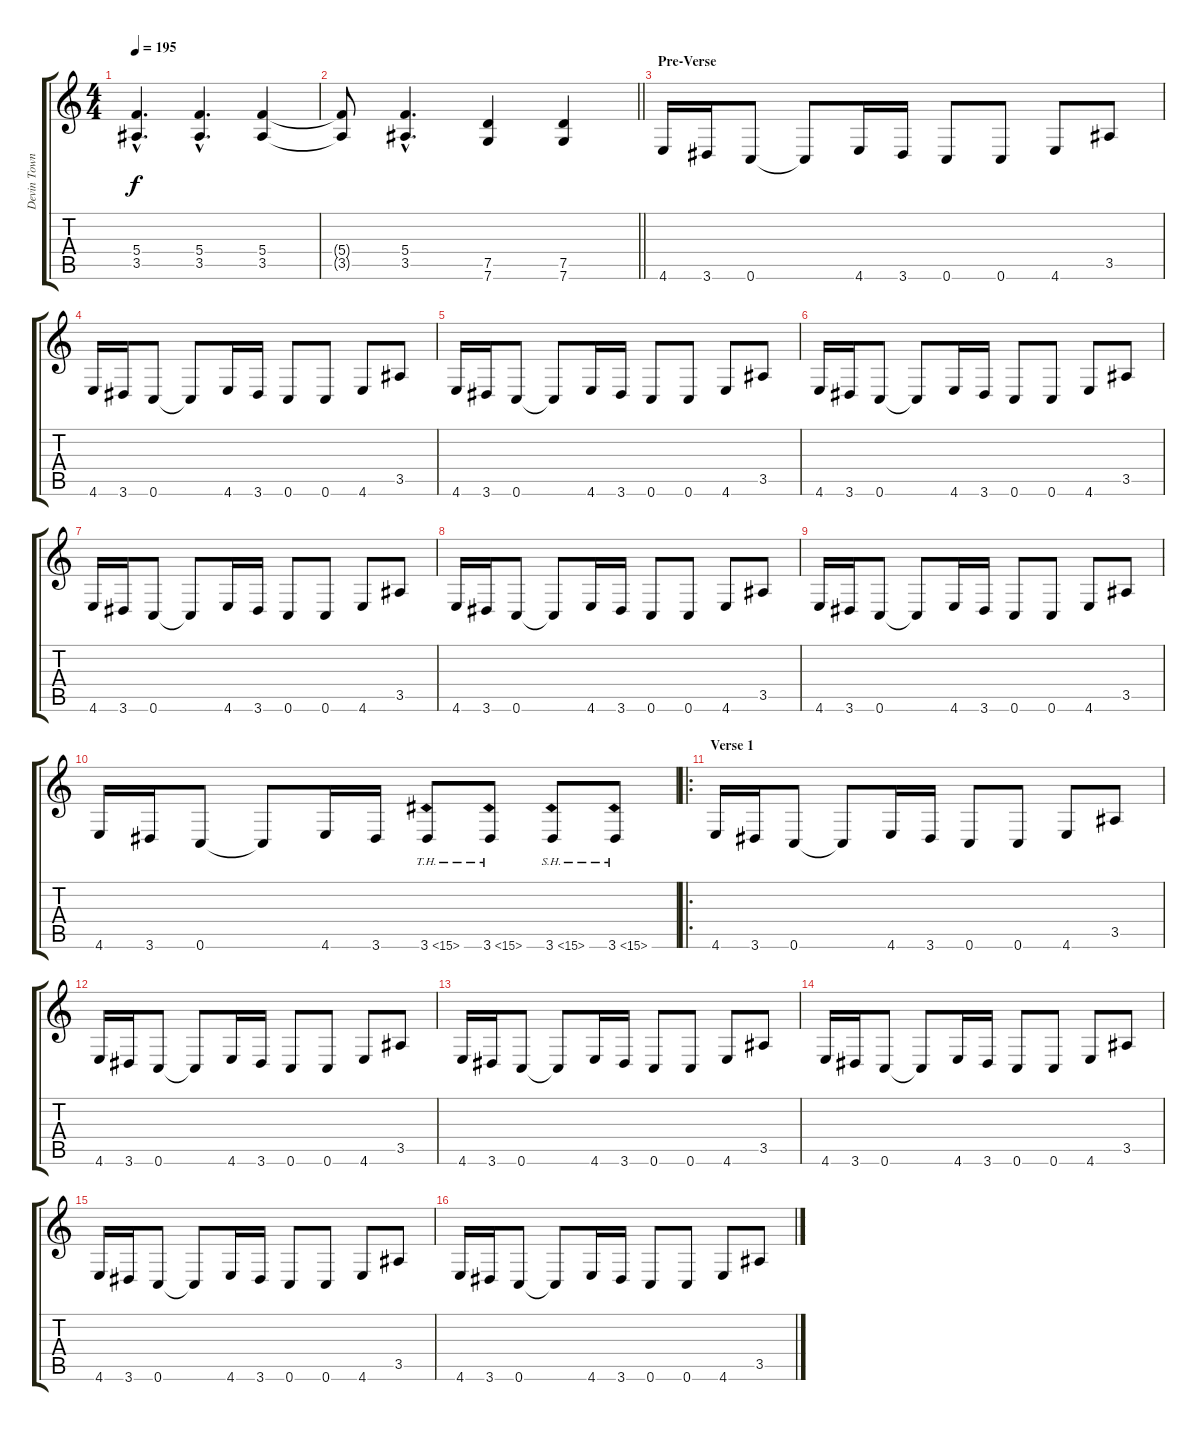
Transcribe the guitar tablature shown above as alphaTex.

\track ("Devin Townsend" "Devin Town") {instrument overdrivenguitar}
\staff {score tabs}
\tuning (E4 C4 G3 C3 G2 C2) {hide}
\ts (4 4)
\tempo 195
\clef g2
\ks c
(5.4{hac} 3.5{hac}).4{d dy f} (5.4{hac} 3.5{hac}).4{d} (5.4 3.5).4 |
\barLineRight lightlight
(5.4{t} 3.5{t}).8 (5.4{hac} 3.5{hac}).4{d} (7.5 7.6).4 (7.5 7.6).4 |
\section ("" "Pre-Verse")
4.6.16 3.6.16 0.6.8 0.6{t}.8 4.6.16 3.6.16 0.6.8 0.6.8 4.6.8 3.5.8 |
4.6.16 3.6.16 0.6.8 0.6{t}.8 4.6.16 3.6.16 0.6.8 0.6.8 4.6.8 3.5.8 |
4.6.16 3.6.16 0.6.8 0.6{t}.8 4.6.16 3.6.16 0.6.8 0.6.8 4.6.8 3.5.8 |
4.6.16 3.6.16 0.6.8 0.6{t}.8 4.6.16 3.6.16 0.6.8 0.6.8 4.6.8 3.5.8 |
4.6.16 3.6.16 0.6.8 0.6{t}.8 4.6.16 3.6.16 0.6.8 0.6.8 4.6.8 3.5.8 |
4.6.16 3.6.16 0.6.8 0.6{t}.8 4.6.16 3.6.16 0.6.8 0.6.8 4.6.8 3.5.8 |
4.6.16 3.6.16 0.6.8 0.6{t}.8 4.6.16 3.6.16 0.6.8 0.6.8 4.6.8 3.5.8 |
4.6.16 3.6.16 0.6.8 0.6{t}.8 4.6.16 3.6.16 3.6{th 12}.8 3.6{th 12}.8 3.6{sh 12}.8 3.6{sh 12}.8 |
\ro
\section ("" "Verse 1")
4.6.16 3.6.16 0.6.8 0.6{t}.8 4.6.16 3.6.16 0.6.8 0.6.8 4.6.8 3.5.8 |
4.6.16 3.6.16 0.6.8 0.6{t}.8 4.6.16 3.6.16 0.6.8 0.6.8 4.6.8 3.5.8 |
4.6.16 3.6.16 0.6.8 0.6{t}.8 4.6.16 3.6.16 0.6.8 0.6.8 4.6.8 3.5.8 |
4.6.16 3.6.16 0.6.8 0.6{t}.8 4.6.16 3.6.16 0.6.8 0.6.8 4.6.8 3.5.8 |
4.6.16 3.6.16 0.6.8 0.6{t}.8 4.6.16 3.6.16 0.6.8 0.6.8 4.6.8 3.5.8 |
4.6.16 3.6.16 0.6.8 0.6{t}.8 4.6.16 3.6.16 0.6.8 0.6.8 4.6.8 3.5.8
